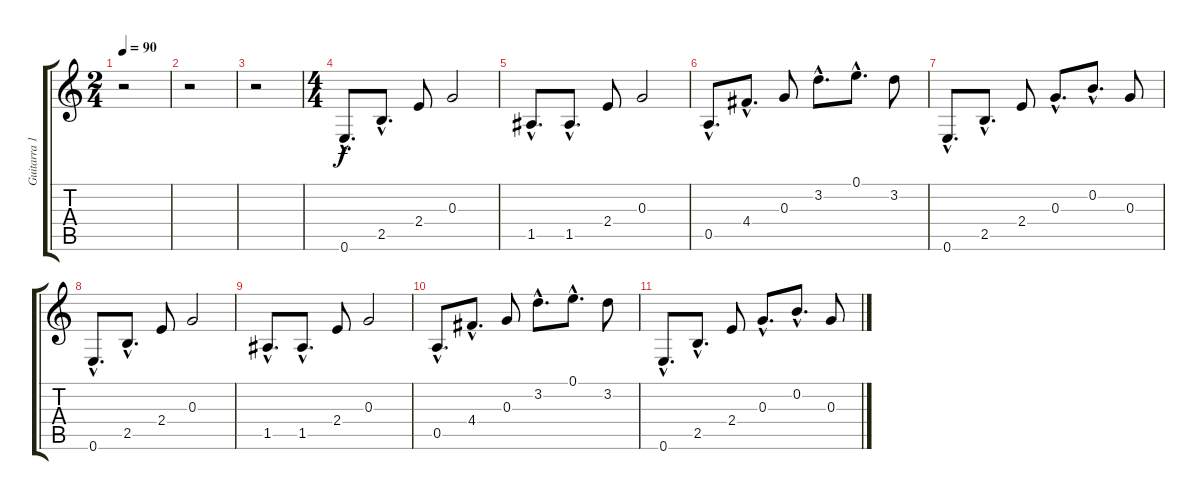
\track ("Guitarra 1" "Guitarra 1") {instrument electricguitarclean}
\staff {score tabs}
\tuning (E4 B3 G3 D3 A2 E2) {hide}
\ts (2 4)
\tempo 90
\clef g2
\ks c
r.2{dy f} |
r.2 |
r.2 |
\ts (4 4)
0.6{hac}.8{d} 2.5{hac}.8{d} 2.4.8 0.3.2 |
1.5{hac}.8{d} 1.5{hac}.8{d} 2.4.8 0.3.2 |
0.5{hac}.8{d} 4.4{hac}.8{d} 0.3.8 3.2{hac}.8{d} 0.1{hac}.8{d} 3.2.8 |
0.6{hac}.8{d} 2.5{hac}.8{d} 2.4.8 0.3{hac}.8{d} 0.2{hac}.8{d} 0.3.8 |
0.6{hac}.8{d} 2.5{hac}.8{d} 2.4.8 0.3.2 |
1.5{hac}.8{d} 1.5{hac}.8{d} 2.4.8 0.3.2 |
0.5{hac}.8{d} 4.4{hac}.8{d} 0.3.8 3.2{hac}.8{d} 0.1{hac}.8{d} 3.2.8 |
0.6{hac}.8{d} 2.5{hac}.8{d} 2.4.8 0.3{hac}.8{d} 0.2{hac}.8{d} 0.3.8
